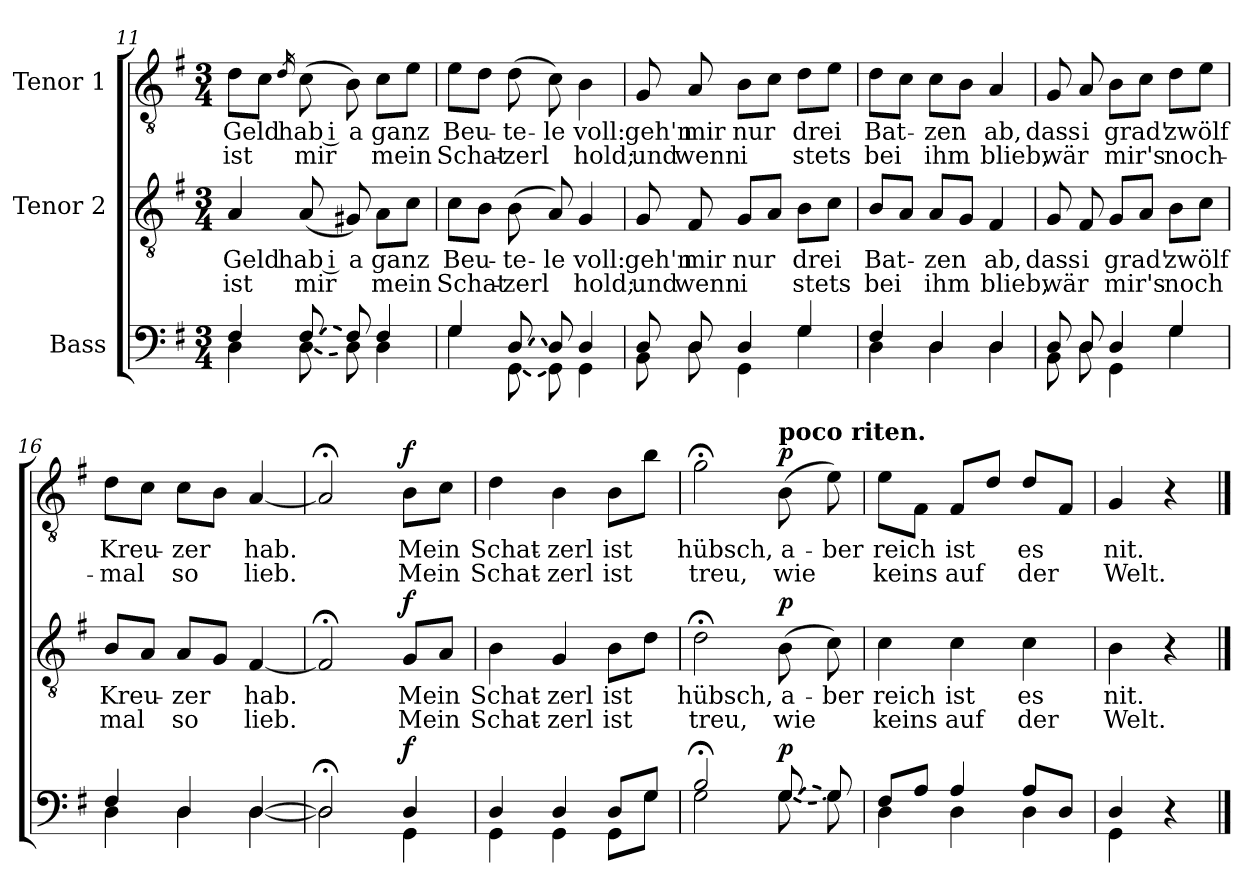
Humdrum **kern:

**kern	**dynam	**kern	**text	**text	**dynam	**kern	**text	**text	**dynam
*part3	*part3	*part2	*part2	*part2	*part2	*part1	*part1	*part1	*part1
*staff3	*staff3	*staff2	*staff2	*staff2	*staff2	*staff1	*staff1	*staff1	*staff1
*I"Bass	*	*I"Tenor 2	*	*	*	*I"Tenor 1	*	*	*
*clefF4	*	*clefGv2	*	*	*	*clefGv2	*	*	*
*k[f#]	*	*k[f#]	*	*	*	*k[f#]	*	*	*
*M3/4	*	*M3/4	*	*	*	*M3/4	*	*	*
=11	=11	=11	=11	=11	=11	=11	=11	=11	=11
*^	*	*	*	*	*	*	*	*	*
!	!	!	!	!LO:LY:b	!LO:LY:b	!	!	!LO:LY:b	!LO:LY:b	!
4F#/	4D\	.	4A/	Geld	ist	.	8d\L	Geld	ist	.
.	.	.	.	.	.	.	8c\J	.	.	.
.	.	.	.	.	.	.	16qd/	.	.	.
!LO:T:dash	!LO:T:dash	!	!	!LO:LY:b	!LO:LY:b	!	!	!LO:LY:b	!LO:LY:b	!
[8F#/	[8D\	.	(8A/	hab i	mir	.	(8c\	hab i	mir	.
!	!	!	!	!LO:LY:b	!	!	!	!LO:LY:b	!	!
8F#/]	8D\]	.	8G#X/)	a	.	.	8B\)	a	.	.
!	!	!	!	!LO:LY:b	!LO:LY:b	!	!	!LO:LY:b	!LO:LY:b	!
4F#/	4D\	.	8A\L	ganz	mein	.	8c\L	ganz	mein	.
.	.	.	8c\J	.	.	.	8e\J	.	.	.
!!LO:PB:g=z
=12	=12	=12	=12	=12	=12	=12	=12	=12	=12	=12
!	!	!	!	!LO:LY:b	!LO:LY:b	!	!	!LO:LY:b	!LO:LY:b	!
4G/	4G\	.	8c\L	Beu-	Schat-	.	8e\L	Beu-	Schat-	.
.	.	.	8B\J	.	.	.	8d\J	.	.	.
!LO:T:dash	!LO:T:dash	!	!	!LO:LY:b	!LO:LY:b	!	!	!LO:LY:b	!LO:LY:b	!
[8D/	[8GG\	.	(8B\	-te-	-zerl	.	(8d\	-te-	-zerl	.
!	!	!	!	!LO:LY:b	!	!	!	!LO:LY:b	!	!
8D/]	8GG\]	.	8A/)	-le	.	.	8c\)	-le	.	.
!	!	!	!	!LO:LY:b	!LO:LY:b	!	!	!LO:LY:b	!LO:LY:b	!
4D/	4GG\	.	4G/	voll:	hold;	.	4B\	voll:	hold;	.
=13	=13	=13	=13	=13	=13	=13	=13	=13	=13	=13
!	!	!	!	!LO:LY:b	!LO:LY:b	!	!	!LO:LY:b	!LO:LY:b	!
8D/	8BB\	.	8G/	geh'n	und	.	8G/	geh'n	und	.
!	!	!	!	!LO:LY:b	!LO:LY:b	!	!	!LO:LY:b	!LO:LY:b	!
8D/	8D\	.	8F#/	mir	wenn	.	8A/	mir	wenn	.
!	!	!	!	!LO:LY:b	!LO:LY:b	!	!	!LO:LY:b	!LO:LY:b	!
4D/	4GG\	.	8G/L	nur	i	.	8B\L	nur	i	.
.	.	.	8A/J	.	.	.	8c\J	.	.	.
!	!	!	!	!LO:LY:b	!LO:LY:b	!	!	!LO:LY:b	!LO:LY:b	!
4G/	4G\	.	8B\L	drei	stets	.	8d\L	drei	stets	.
.	.	.	8c\J	.	.	.	8e\J	.	.	.
=14	=14	=14	=14	=14	=14	=14	=14	=14	=14	=14
!	!	!	!	!LO:LY:b	!LO:LY:b	!	!	!LO:LY:b	!LO:LY:b	!
4F#/	4D\	.	8B/L	Bat-	bei	.	8d\L	Bat-	bei	.
.	.	.	8A/J	.	.	.	8c\J	.	.	.
!	!	!	!	!LO:LY:b	!LO:LY:b	!	!	!LO:LY:b	!LO:LY:b	!
4D/	4D\	.	8A/L	-zen	ihm	.	8c\L	-zen	ihm	.
.	.	.	8G/J	.	.	.	8B\J	.	.	.
!	!	!	!	!LO:LY:b	!LO:LY:b	!	!	!LO:LY:b	!LO:LY:b	!
4D/	4D\	.	4F#/	ab,	blieb,	.	4A/	ab,	blieb,	.
!!LO:LB:g=z
=15	=15	=15	=15	=15	=15	=15	=15	=15	=15	=15
!	!	!	!	!LO:LY:b	!LO:LY:b	!	!	!LO:LY:b	!LO:LY:b	!
8D/	8BB\	.	8G/	dass	wär	.	8G/	dass	wär	.
!	!	!	!	!LO:LY:b	!	!	!	!LO:LY:b	!	!
8D/	8D\	.	8F#/	i	.	.	8A/	i	.	.
!	!	!	!	!LO:LY:b	!LO:LY:b	!	!	!LO:LY:b	!LO:LY:b	!
4D/	4GG\	.	8G/L	grad'	mir's	.	8B\L	grad'	mir's	.
.	.	.	8A/J	.	.	.	8c\J	.	.	.
!	!	!	!	!LO:LY:b	!LO:LY:b	!	!	!LO:LY:b	!LO:LY:b	!
4G/	4G\	.	8B\L	zwölf	-noch	.	8d\L	zwölf	noch-	.
.	.	.	8c\J	.	.	.	8e\J	.	.	.
=16	=16	=16	=16	=16	=16	=16	=16	=16	=16	=16
!	!	!	!	!LO:LY:b	!LO:LY:b	!	!	!LO:LY:b	!LO:LY:b	!
4F#/	4D\	.	8B/L	Kreu-	mal	.	8d\L	Kreu-	-mal	.
.	.	.	8A/J	.	.	.	8c\J	.	.	.
!	!	!	!	!LO:LY:b	!LO:LY:b	!	!	!LO:LY:b	!LO:LY:b	!
4D/	4D\	.	8A/L	-zer	so	.	8c\L	-zer	so	.
.	.	.	8G/J	.	.	.	8B\J	.	.	.
!	!	!	!	!LO:LY:b	!LO:LY:b	!	!	!LO:LY:b	!LO:LY:b	!
[4D/	[4D\	.	[4F#/	hab.	lieb.	.	[4A/	hab.	lieb.	.
=17	=17	=17	=17	=17	=17	=17	=17	=17	=17	=17
2D;/]	2D\]	.	2F#;</]	.	.	.	2A;</]	.	.	.
!	!	!LO:DY:a	!	!LO:LY:b	!LO:LY:b	!LO:DY:a	!	!LO:LY:b	!LO:LY:b	!LO:DY:a
4D/	4GG\	f	8G/L	Mein	Mein	f	8B\L	Mein	Mein	f
.	.	.	8A/J	.	.	.	8c\J	.	.	.
!!LO:LB:g=z
=18	=18	=18	=18	=18	=18	=18	=18	=18	=18	=18
!	!	!	!	!LO:LY:b	!LO:LY:b	!	!	!LO:LY:b	!LO:LY:b	!
4D/	4GG\	.	4B\	Schat-	Schat-	.	4d\	Schat-	Schat-	.
!	!	!	!	!LO:LY:b	!LO:LY:b	!	!	!LO:LY:b	!LO:LY:b	!
4D/	4GG\	.	4G/	-zerl	-zerl	.	4B\	-zerl	-zerl	.
!	!	!	!	!LO:LY:b	!LO:LY:b	!	!	!LO:LY:b	!LO:LY:b	!
8D/L	8GG\L	.	8B\L	ist	ist	.	8B\L	ist	ist	.
8G/J	8G\J	.	8d\J	.	.	.	8b\J	.	.	.
=19	=19	=19	=19	=19	=19	=19	=19	=19	=19	=19
!	!	!	!	!LO:LY:b	!LO:LY:b	!	!	!LO:LY:b	!LO:LY:b	!
2B;/	2G\	.	2d;<\	hübsch,	treu,	.	2g;<\	hübsch,	treu,	.
!	!	!	!	!	!	!	!LO:TX:a:B:t=poco riten.	!	!	!
!LO:T:dash	!LO:T:dash	!LO:DY:a	!	!LO:LY:b	!LO:LY:b	!LO:DY:a	!	!LO:LY:b	!LO:LY:b	!LO:DY:a
[8G/	[8G\	p	(8B\	a-	wie	p	(8B\	a-	wie	p
!	!	!	!	!LO:LY:b	!	!	!	!LO:LY:b	!	!
8G/]	8G\]	.	8c\)	-ber	.	.	8e\)	-ber	.	.
=20	=20	=20	=20	=20	=20	=20	=20	=20	=20	=20
!	!	!	!	!LO:LY:b	!LO:LY:b	!	!	!LO:LY:b	!LO:LY:b	!
8F#/L	4D\	.	4c\	reich	keins	.	8e\L	reich	keins	.
8A/J	.	.	.	.	.	.	8F#\J	.	.	.
!	!	!	!	!LO:LY:b	!LO:LY:b	!	!	!LO:LY:b	!LO:LY:b	!
4A/	4D\	.	4c\	ist	auf	.	8F#/L	ist	auf	.
.	.	.	.	.	.	.	8d/J	.	.	.
!	!	!	!	!LO:LY:b	!LO:LY:b	!	!	!LO:LY:b	!LO:LY:b	!
8A/L	4D\	.	4c\	es	der	.	8d/L	es	der	.
8D/J	.	.	.	.	.	.	8F#/J	.	.	.
=21	=21	=21	=21	=21	=21	=21	=21	=21	=21	=21
!	!	!	!	!LO:LY:b	!LO:LY:b	!	!	!LO:LY:b	!LO:LY:b	!
4D/	4GG\	.	4B\	nit.	Welt.	.	4G/	nit.	Welt.	.
4r	4ryy	.	4r	.	.	.	4r	.	.	.
*v	*v	*	*	*	*	*	*	*	*	*
==	==	==	==	==	==	==	==	==	==
*-	*-	*-	*-	*-	*-	*-	*-	*-	*-
